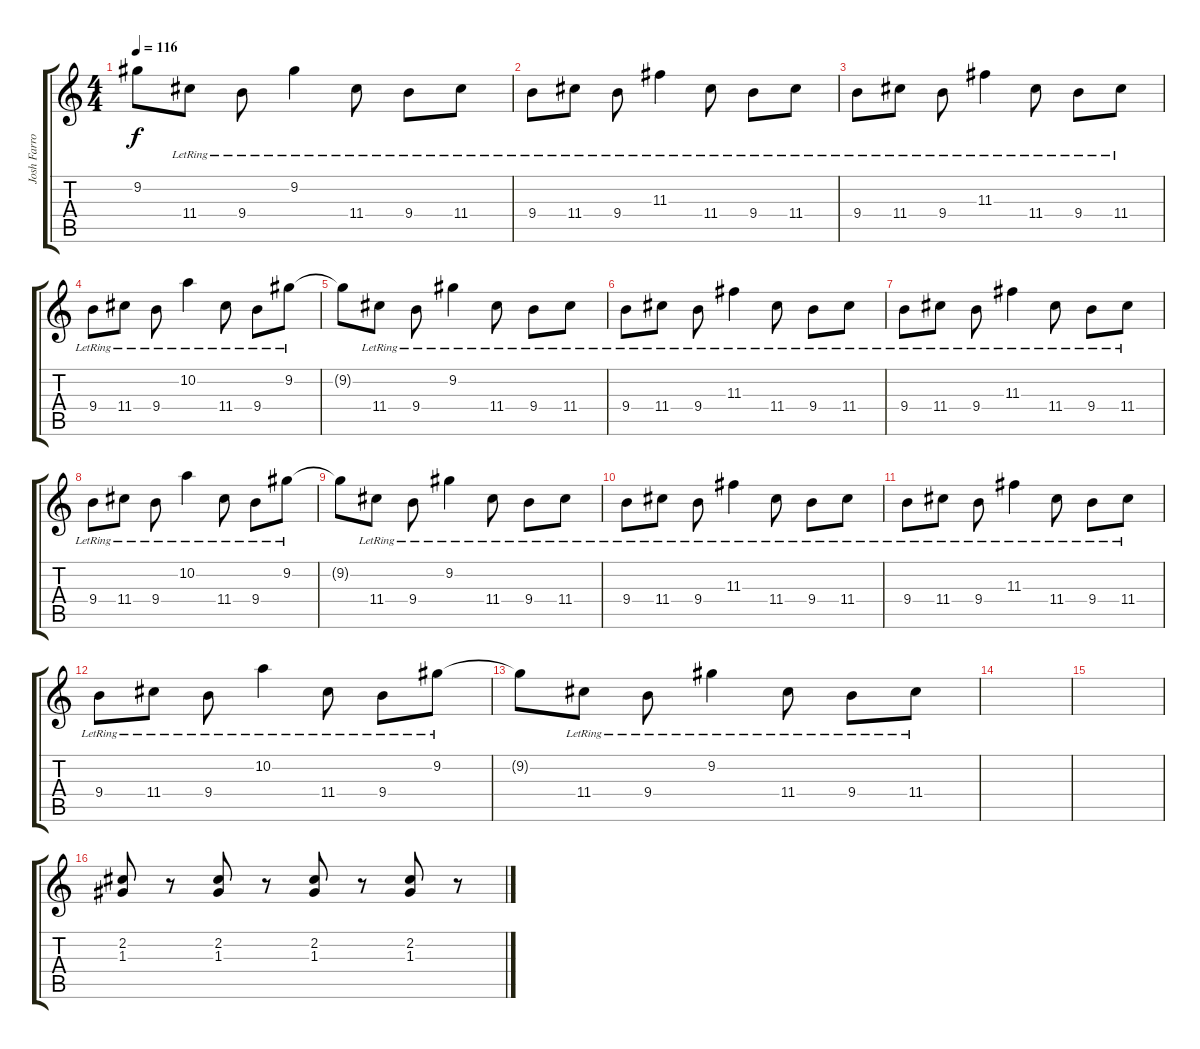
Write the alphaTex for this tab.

\track ("Josh Farro" "Josh Farro") {instrument electricguitarjazz}
\staff {score tabs}
\tuning (E4 B3 G3 D3 A2 E2) {hide}
\ts (4 4)
\tempo 116
\clef g2
\ks c
9.2{t}.8{dy f} 11.4{lr}.8 9.4{lr}.8 9.2{lr}.4 11.4{lr}.8 9.4{lr}.8 11.4{lr}.8 |
9.4{lr}.8 11.4{lr}.8 9.4{lr}.8 11.3{lr}.4 11.4{lr}.8 9.4{lr}.8 11.4{lr}.8 |
9.4{lr}.8 11.4{lr}.8 9.4{lr}.8 11.3{lr}.4 11.4{lr}.8 9.4{lr}.8 11.4{lr}.8 |
9.4{lr}.8 11.4{lr}.8 9.4{lr}.8 10.2{lr}.4 11.4{lr}.8 9.4{lr}.8 9.2{lr}.8 |
9.2{t}.8 11.4{lr}.8 9.4{lr}.8 9.2{lr}.4 11.4{lr}.8 9.4{lr}.8 11.4{lr}.8 |
9.4{lr}.8 11.4{lr}.8 9.4{lr}.8 11.3{lr}.4 11.4{lr}.8 9.4{lr}.8 11.4{lr}.8 |
9.4{lr}.8 11.4{lr}.8 9.4{lr}.8 11.3{lr}.4 11.4{lr}.8 9.4{lr}.8 11.4{lr}.8 |
9.4{lr}.8 11.4{lr}.8 9.4{lr}.8 10.2{lr}.4 11.4{lr}.8 9.4{lr}.8 9.2{lr}.8 |
9.2{t}.8 11.4{lr}.8 9.4{lr}.8 9.2{lr}.4 11.4{lr}.8 9.4{lr}.8 11.4{lr}.8 |
9.4{lr}.8 11.4{lr}.8 9.4{lr}.8 11.3{lr}.4 11.4{lr}.8 9.4{lr}.8 11.4{lr}.8 |
9.4{lr}.8 11.4{lr}.8 9.4{lr}.8 11.3{lr}.4 11.4{lr}.8 9.4{lr}.8 11.4{lr}.8 |
9.4{lr}.8 11.4{lr}.8 9.4{lr}.8 10.2{lr}.4 11.4{lr}.8 9.4{lr}.8 9.2{lr}.8 |
9.2{t}.8 11.4{lr}.8 9.4{lr}.8 9.2{lr}.4 11.4{lr}.8 9.4{lr}.8 11.4{lr}.8 |
|
|
(2.2 1.3).8{volume 10 instrument overdrivenguitar} r.8 (2.2 1.3).8 r.8 (2.2 1.3).8 r.8 (2.2 1.3).8 r.8
